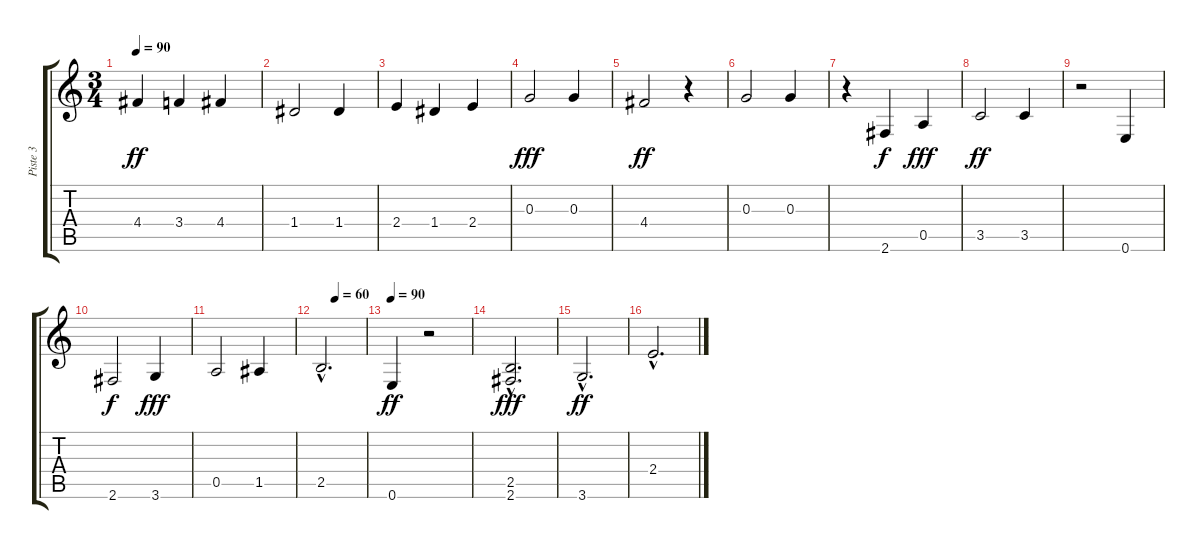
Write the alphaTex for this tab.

\track ("Piste 3" "Piste 3") {instrument acousticguitarnylon}
\staff {score tabs}
\tuning (E4 B3 G3 D3 A2 E2) {hide}
\ts (3 4)
\tempo 90
\clef g2
\ks c
4.4.4{dy ff} 3.4.4 4.4.4 |
1.4.2 1.4.4 |
2.4.4 1.4.4 2.4.4 |
0.3.2{dy fff} 0.3.4 |
4.4.2{dy ff} r.4 |
0.3.2 0.3.4 |
r.4 2.6.4{dy f} 0.5.4{dy fff} |
3.5.2{dy ff} 3.5.4 |
r.2 0.6.4 |
2.6.2{dy f} 3.6.4{dy fff} |
0.5.2 1.5.4 |
\tempo (60 0.3333333333333333)
2.5{hac}.2{d} |
\tempo 90
0.6.4{dy ff} r.2 |
(2.5{hac} 2.6{hac}).2{d dy fff} |
3.6{hac}.2{d dy ff} |
2.4{hac}.2{d}
